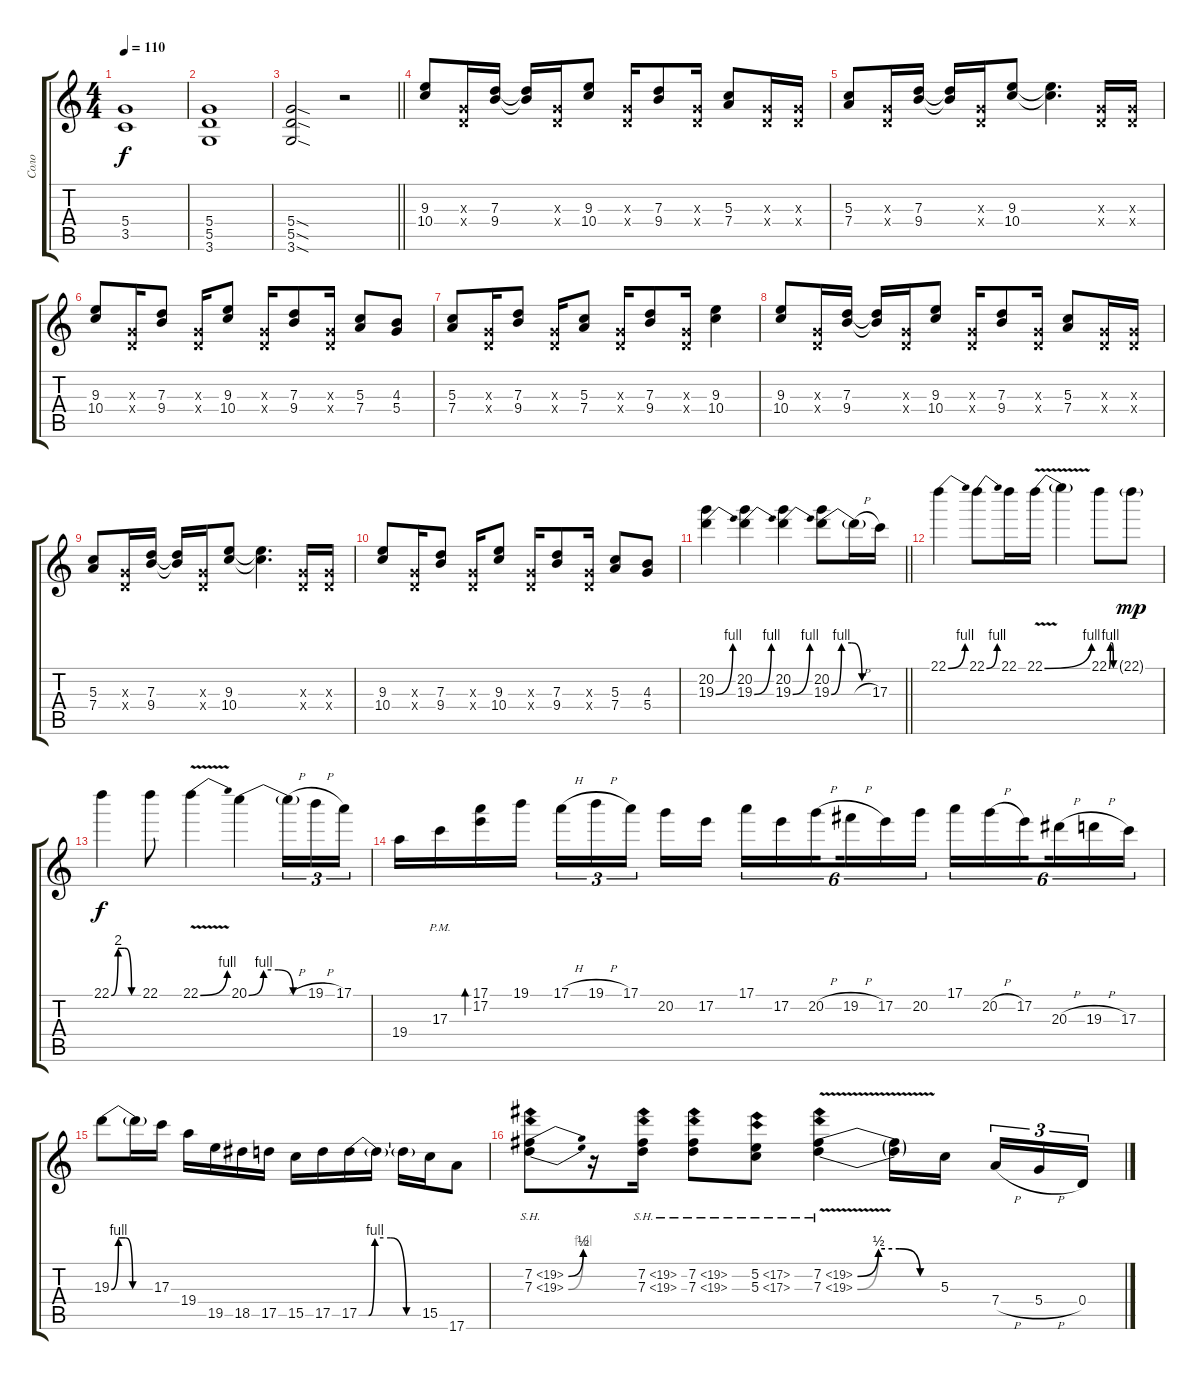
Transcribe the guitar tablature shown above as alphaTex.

\track ("Соло" "Соло") {instrument distortionguitar}
\staff {score tabs}
\tuning (E4 B3 G3 D3 A2 E2) {hide}
\ts (4 4)
\tempo 110
\clef g2
\ks c
(5.4 3.5).1{dy f} |
(5.4 5.5 3.6).1 |
\barLineRight lightlight
(5.4{sod} 5.5{sod} 3.6{sod}).2 r.2 |
(9.3 10.4).8 (0.3{x} 0.4{x}).16 (7.3 9.4).16 (7.3{t} 9.4{t}).16 (0.3{x} 0.4{x}).16 (9.3 10.4).8 (0.3{x} 0.4{x}).16 (7.3 9.4).8 (0.3{x} 0.4{x}).16 (5.3 7.4).8 (0.3{x} 0.4{x}).16 (0.3{x} 0.4{x}).16 |
(5.3 7.4).8 (0.3{x} 0.4{x}).16 (7.3 9.4).16 (7.3{t} 9.4{t}).16 (0.3{x} 0.4{x}).16 (9.3 10.4).8 (9.3{t} 10.4{t}).4{d} (0.3{x} 0.4{x}).16 (0.3{x} 0.4{x}).16 |
(9.3 10.4).8 (0.3{x} 0.4{x}).16 (7.3 9.4).8 (0.3{x} 0.4{x}).16 (9.3 10.4).8 (0.3{x} 0.4{x}).16 (7.3 9.4).8 (0.3{x} 0.4{x}).16 (5.3 7.4).8 (4.3 5.4).8 |
(5.3 7.4).8 (0.3{x} 0.4{x}).16 (7.3 9.4).8 (0.3{x} 0.4{x}).16 (5.3 7.4).8 (0.3{x} 0.4{x}).16 (7.3 9.4).8 (0.3{x} 0.4{x}).16 (9.3 10.4).4 |
(9.3 10.4).8 (0.3{x} 0.4{x}).16 (7.3 9.4).16 (7.3{t} 9.4{t}).16 (0.3{x} 0.4{x}).16 (9.3 10.4).8 (0.3{x} 0.4{x}).16 (7.3 9.4).8 (0.3{x} 0.4{x}).16 (5.3 7.4).8 (0.3{x} 0.4{x}).16 (0.3{x} 0.4{x}).16 |
(5.3 7.4).8 (0.3{x} 0.4{x}).16 (7.3 9.4).16 (7.3{t} 9.4{t}).16 (0.3{x} 0.4{x}).16 (9.3 10.4).8 (9.3{t} 10.4{t}).4{d} (0.3{x} 0.4{x}).16 (0.3{x} 0.4{x}).16 |
(9.3 10.4).8 (0.3{x} 0.4{x}).16 (7.3 9.4).8 (0.3{x} 0.4{x}).16 (9.3 10.4).8 (0.3{x} 0.4{x}).16 (7.3 9.4).8 (0.3{x} 0.4{x}).16 (5.3 7.4).8 (4.3 5.4).8 |
\barLineRight lightlight
(20.2 19.3{be (bend 0 0 60 4)}).4 (20.2 19.3{be (bend 0 0 60 4)}).4 (20.2 19.3{be (bend 0 0 60 4)}).4 (20.2 19.3{be (custom 0 0 15 4 30 4 45 0 60 0)}).8 19.3{h t}.16 17.3.16 |
\section ("" "")
22.1{be (bend 0 0 60 4)}.4 22.1{be (bend 0 0 60 4)}.8 22.1.16 22.1{be (bend 0 0 60 4) v}.16 22.1{t}.4 22.1{be (custom 0 0 15 4 30 4 45 0 60 0)}.8 22.1{g}.8{dy mp} |
22.1{be (custom 0 0 15 8 30 8 45 0 60 0)}.4{dy f} 22.1.8 22.1{be (bend 0 0 60 4) v}.4 20.1{be (custom 0 0 15 4 30 4 45 0 60 0)}.4 20.1{h t}.16{tu (3 2)} 19.1{h}.16{tu (3 2)} 17.1.16{tu (3 2)} |
19.4.16 17.3{pm}.16 (17.1 17.2).16{bd 480} 19.1.16 17.1{h}.16{tu (3 2)} 19.1{h}.16{tu (3 2)} 17.1.16{tu (3 2) beam splitsecondary} 20.2.16 17.2.16 17.1.16{tu (6 4)} 17.2.16{tu (6 4)} 20.2{h}.16{tu (6 4) beam splitsecondary} 19.2{h}.16{tu (6 4)} 17.2.16{tu (6 4)} 20.2.16{tu (6 4)} 17.1.16{tu (6 4)} 20.2{h}.16{tu (6 4)} 17.2.16{tu (6 4) beam splitsecondary} 20.3{h}.16{tu (6 4)} 19.3{h}.16{tu (6 4)} 17.3.16{tu (6 4)} |
19.3{be (custom 0 0 10 4 20 4 30 0 60 0)}.8 19.3{t}.16 17.3.16 19.4.16 19.5.16 18.5.16 17.5.16 15.5.16 17.5.16 17.5{be (custom 0 0 9 0 15 4 30 4 45 0 60 0)}.16 17.5{t}.16 17.5{t}.16 15.5.16 17.6.8 |
(7.2{be (bend 0 0 60 2) sh 12} 7.3{be (bend 0 0 60 4) sh 12}).8 r.16 (7.2{sh 12} 7.3{sh 12}).16 (7.2{sh 12} 7.3{sh 12}).8 (5.2{sh 12} 5.3{sh 12}).8 (7.2{be (custom 0 0 15 2 30 2 45 0 60 0) sh 12 v} 7.3{be (custom 0 0 15 2 30 2 45 0 60 0) sh 12 v}).4 (7.2{t} 7.3{t}).16 5.3.16{beam splitsecondary} 7.4{h}.16{tu (3 2)} 5.4{h}.16{tu (3 2)} 0.4.16{tu (3 2)}
